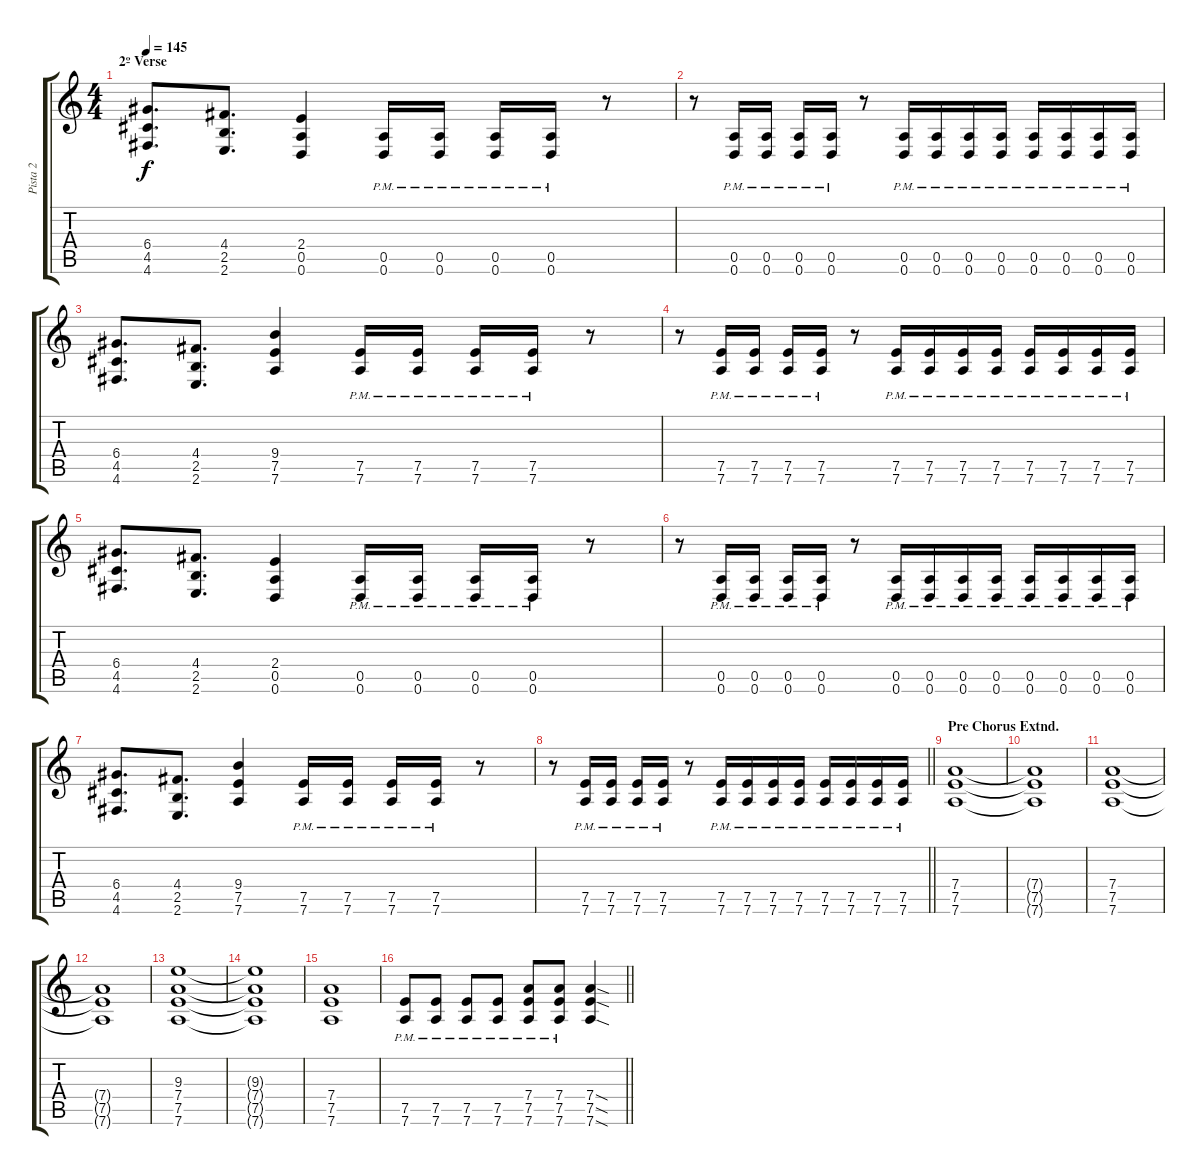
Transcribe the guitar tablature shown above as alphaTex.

\track ("Pista 2" "Pista 2") {instrument distortionguitar}
\staff {score tabs}
\tuning (E4 B3 G3 D3 A2 D2) {hide}
\ts (4 4)
\section ("" "2º Verse")
\tempo 145
\clef g2
\ks c
(6.4 4.5 4.6).8{d dy f} (4.4 2.5 2.6).8{d} (2.4 0.5 0.6).4 (0.5{pm} 0.6{pm}).16 (0.5{pm} 0.6{pm}).16 (0.5{pm} 0.6{pm}).16 (0.5{pm} 0.6{pm}).16 r.8 |
r.8 (0.5{pm} 0.6{pm}).16 (0.5{pm} 0.6{pm}).16 (0.5{pm} 0.6{pm}).16 (0.5{pm} 0.6{pm}).16 r.8 (0.5{pm} 0.6{pm}).16 (0.5{pm} 0.6{pm}).16 (0.5{pm} 0.6{pm}).16 (0.5{pm} 0.6{pm}).16 (0.5{pm} 0.6{pm}).16 (0.5{pm} 0.6{pm}).16 (0.5{pm} 0.6{pm}).16 (0.5{pm} 0.6{pm}).16 |
(6.4 4.5 4.6).8{d} (4.4 2.5 2.6).8{d} (9.4 7.5 7.6).4 (7.5{pm} 7.6{pm}).16 (7.5{pm} 7.6{pm}).16 (7.5{pm} 7.6{pm}).16 (7.5{pm} 7.6{pm}).16 r.8 |
r.8 (7.5{pm} 7.6{pm}).16 (7.5{pm} 7.6{pm}).16 (7.5{pm} 7.6{pm}).16 (7.5{pm} 7.6{pm}).16 r.8 (7.5{pm} 7.6{pm}).16 (7.5{pm} 7.6{pm}).16 (7.5{pm} 7.6{pm}).16 (7.5{pm} 7.6{pm}).16 (7.5{pm} 7.6{pm}).16 (7.5{pm} 7.6{pm}).16 (7.5{pm} 7.6{pm}).16 (7.5{pm} 7.6{pm}).16 |
(6.4 4.5 4.6).8{d} (4.4 2.5 2.6).8{d} (2.4 0.5 0.6).4 (0.5{pm} 0.6{pm}).16 (0.5{pm} 0.6{pm}).16 (0.5{pm} 0.6{pm}).16 (0.5{pm} 0.6{pm}).16 r.8 |
r.8 (0.5{pm} 0.6{pm}).16 (0.5{pm} 0.6{pm}).16 (0.5{pm} 0.6{pm}).16 (0.5{pm} 0.6{pm}).16 r.8 (0.5{pm} 0.6{pm}).16 (0.5{pm} 0.6{pm}).16 (0.5{pm} 0.6{pm}).16 (0.5{pm} 0.6{pm}).16 (0.5{pm} 0.6{pm}).16 (0.5{pm} 0.6{pm}).16 (0.5{pm} 0.6{pm}).16 (0.5{pm} 0.6{pm}).16 |
(6.4 4.5 4.6).8{d} (4.4 2.5 2.6).8{d} (9.4 7.5 7.6).4 (7.5{pm} 7.6{pm}).16 (7.5{pm} 7.6{pm}).16 (7.5{pm} 7.6{pm}).16 (7.5{pm} 7.6{pm}).16 r.8 |
\barLineRight lightlight
r.8 (7.5{pm} 7.6{pm}).16 (7.5{pm} 7.6{pm}).16 (7.5{pm} 7.6{pm}).16 (7.5{pm} 7.6{pm}).16 r.8 (7.5{pm} 7.6{pm}).16 (7.5{pm} 7.6{pm}).16 (7.5{pm} 7.6{pm}).16 (7.5{pm} 7.6{pm}).16 (7.5{pm} 7.6{pm}).16 (7.5{pm} 7.6{pm}).16 (7.5{pm} 7.6{pm}).16 (7.5{pm} 7.6{pm}).16 |
\section ("" "Pre Chorus Extnd.")
(7.4 7.5 7.6).1 |
(7.4{t} 7.5{t} 7.6{t}).1 |
(7.4 7.5 7.6).1 |
(7.4{t} 7.5{t} 7.6{t}).1 |
(9.3 7.4 7.5 7.6).1 |
(9.3{t} 7.4{t} 7.5{t} 7.6{t}).1 |
(7.4 7.5 7.6).1 |
\barLineRight lightlight
(7.5{pm} 7.6{pm}).8 (7.5{pm} 7.6{pm}).8 (7.5{pm} 7.6{pm}).8 (7.5{pm} 7.6{pm}).8 (7.4{pm} 7.5{pm} 7.6{pm}).8 (7.4{pm} 7.5{pm} 7.6{pm}).8 (7.4{sod} 7.5{sod} 7.6{sod}).4
